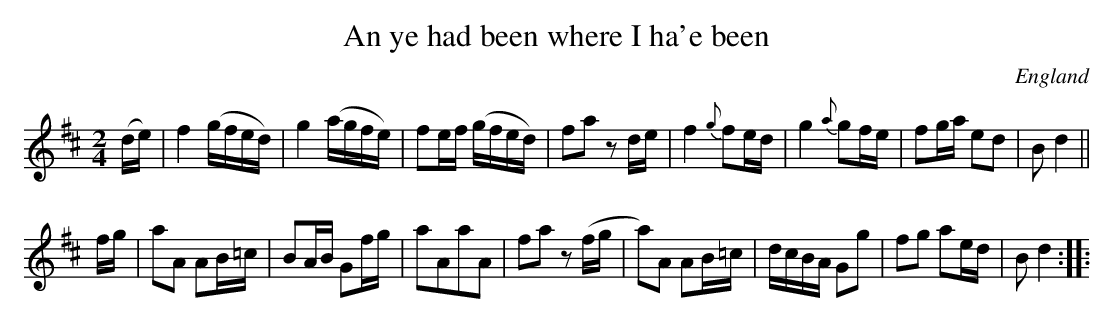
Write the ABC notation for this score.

X:1
T:An ye had been where I ha'e been
L:1/16
M:2/4
O:England
K:D major
(de) |\
f4 (gfed) | g4 (agfe) | f2ef (gfed) | f2a2 z2de |\
f4 {g}f2ed | g4 {a}g2fe | f2ga e2d2 | B2d4 ||
fg |\
a2A2 A2B=c | B2AB G2fg | a2A2a2A2 | f2a2 z2(fg |\
a2)A2 A2B=c | dcBA G2g2 | f2g2 a2ed | B2d4 ::
